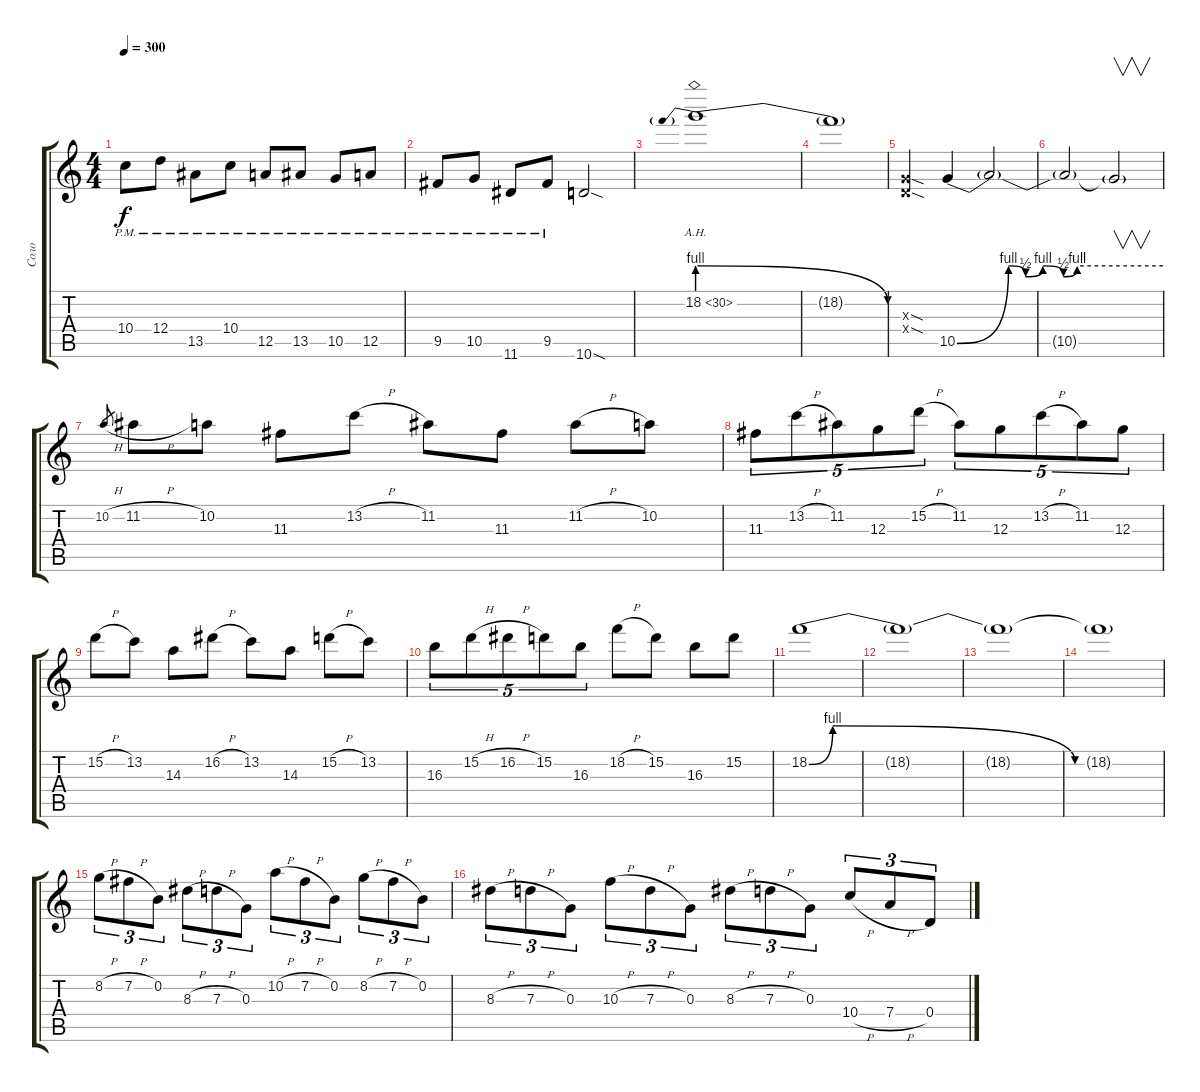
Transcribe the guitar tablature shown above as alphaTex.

\track ("Соло" "Соло") {instrument distortionguitar}
\staff {score tabs}
\tuning (E4 B3 G3 D3 A2 E2) {hide}
\ts (4 4)
\tempo 300
\clef g2
\ks c
10.4{pm}.8{dy f} 12.4{pm}.8 13.5{pm}.8 10.4{pm}.8 12.5{pm}.8 13.5{pm}.8 10.5{pm}.8 12.5{pm}.8 |
9.5{pm}.8 10.5{pm}.8 11.6{pm}.8 9.5{pm}.8 10.6{sod}.2 |
18.2{be (prebendrelease 0 4 60 0) ah 12}.1 |
18.2{t}.1 |
(0.3{sod x} 0.4{sod x}).4 10.5{be (custom 0 0 15 4 20 2 25 4 31 2 35 4 60 4)}.4 10.5{t}.2 |
10.5{t}.2 10.5{t}.2{v} |
10.2{h}.8{gr} 11.2{h}.8 10.2.8 11.3.8 13.2{h}.8 11.2.8 11.3.8 11.2{h}.8 10.2.8 |
11.3.8{tu (5 4)} 13.2{h}.8{tu (5 4)} 11.2.8{tu (5 4)} 12.3.8{tu (5 4)} 15.2{h}.8{tu (5 4)} 11.2.8{tu (5 4)} 12.3.8{tu (5 4)} 13.2{h}.8{tu (5 4)} 11.2.8{tu (5 4)} 12.3.8{tu (5 4)} |
15.2{h}.8 13.2.8 14.3.8 16.2{h}.8 13.2.8 14.3.8 15.2{h}.8 13.2.8 |
16.3.8{tu (5 4)} 15.2{h}.8{tu (5 4)} 16.2{h}.8{tu (5 4)} 15.2.8{tu (5 4)} 16.3.8{tu (5 4)} 18.2{h}.8 15.2.8 16.3.8 15.2.8 |
18.2{be (custom 0 0 4 4 45 0 60 0)}.1 |
18.2{t}.1 |
18.2{t}.1 |
18.2{t}.1 |
8.2{h}.8{tu (3 2)} 7.2{h}.8{tu (3 2)} 0.2.8{tu (3 2)} 8.3{h}.8{tu (3 2)} 7.3{h}.8{tu (3 2)} 0.3.8{tu (3 2)} 10.2{h}.8{tu (3 2)} 7.2{h}.8{tu (3 2)} 0.2.8{tu (3 2)} 8.2{h}.8{tu (3 2)} 7.2{h}.8{tu (3 2)} 0.2.8{tu (3 2)} |
8.3{h}.8{tu (3 2)} 7.3{h}.8{tu (3 2)} 0.3.8{tu (3 2)} 10.3{h}.8{tu (3 2)} 7.3{h}.8{tu (3 2)} 0.3.8{tu (3 2)} 8.3{h}.8{tu (3 2)} 7.3{h}.8{tu (3 2)} 0.3.8{tu (3 2)} 10.4{h}.8{tu (3 2)} 7.4{h}.8{tu (3 2)} 0.4.8{tu (3 2)}
